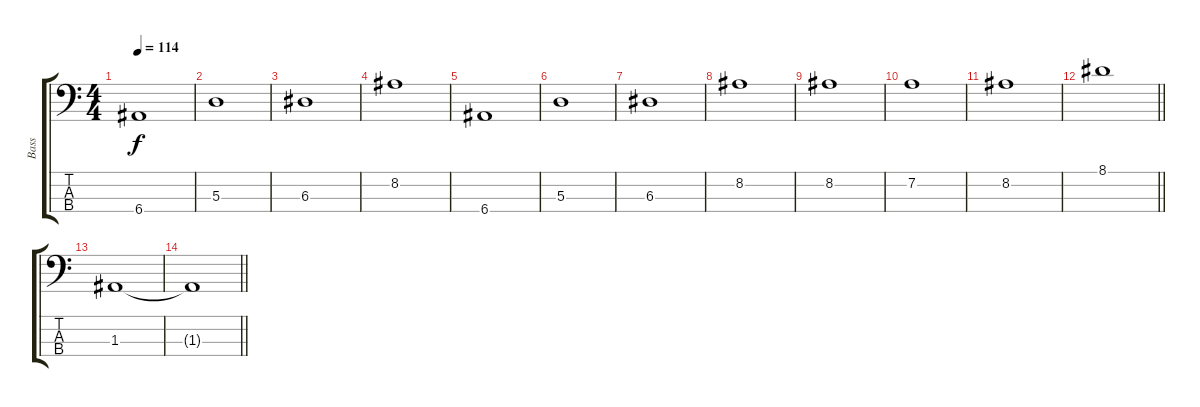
\track ("Bass" "Bass") {instrument electricbassfinger}
\staff {score tabs}
\tuning (G2 D2 A1 E1) {hide}
\ts (4 4)
\tempo 114
\clef f4
\ks c
6.4.1{dy f} |
5.3.1 |
6.3.1 |
8.2.1 |
6.4.1 |
5.3.1 |
6.3.1 |
8.2.1 |
8.2.1 |
7.2.1 |
8.2.1 |
\barLineRight lightlight
8.1.1 |
1.3.1 |
\barLineRight lightlight
1.3{t}.1
